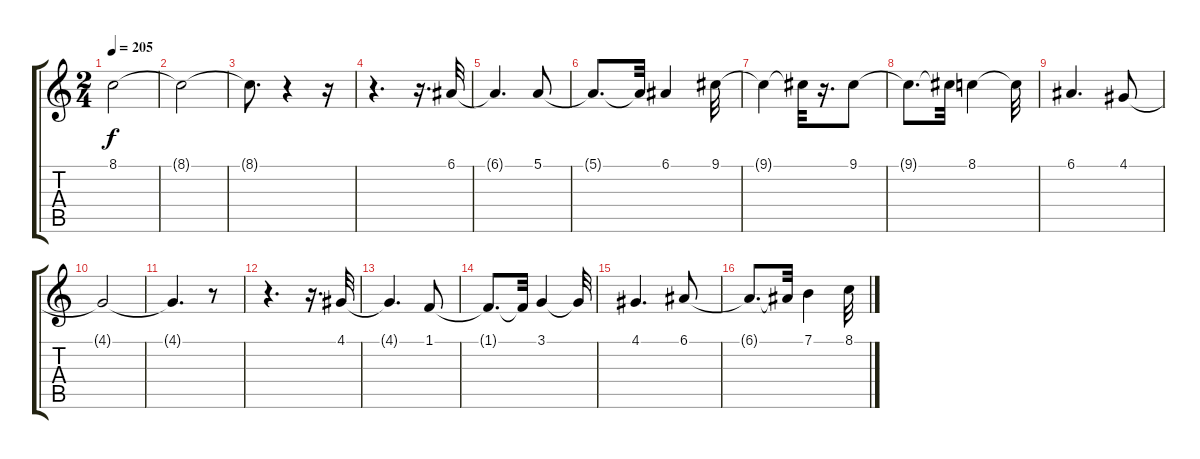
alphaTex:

\track "" {instrument ocarina}
\staff {score tabs}
\tuning (E4 B3 G3 D3 A2 E2) {hide}
\ts (2 4)
\tempo 205
\clef g2
\ks c
8.1{t}.2{dy f} |
8.1{t}.2 |
8.1{t}.8{d} r.4 r.16 |
r.4{d} r.16{d} 6.1.32 |
6.1{t}.4{d} 5.1.8 |
5.1{t}.8{d} 5.1{t}.32 6.1.4 9.1.32 |
9.1{t}.4 9.1{t}.32 r.16{d} 9.1.8 |
9.1{t}.8{d} 9.1{t}.32 8.1.4 8.1{t}.32 |
6.1.4{d} 4.1.8 |
4.1{t}.2 |
4.1{t}.4{d} r.8 |
r.4{d} r.16{d} 4.1.32 |
4.1{t}.4{d} 1.1.8 |
1.1{t}.8{d} 1.1{t}.32 3.1.4 3.1{t}.32 |
4.1.4{d} 6.1.8 |
6.1{t}.8{d} 6.1{t}.32 7.1.4 8.1.32
